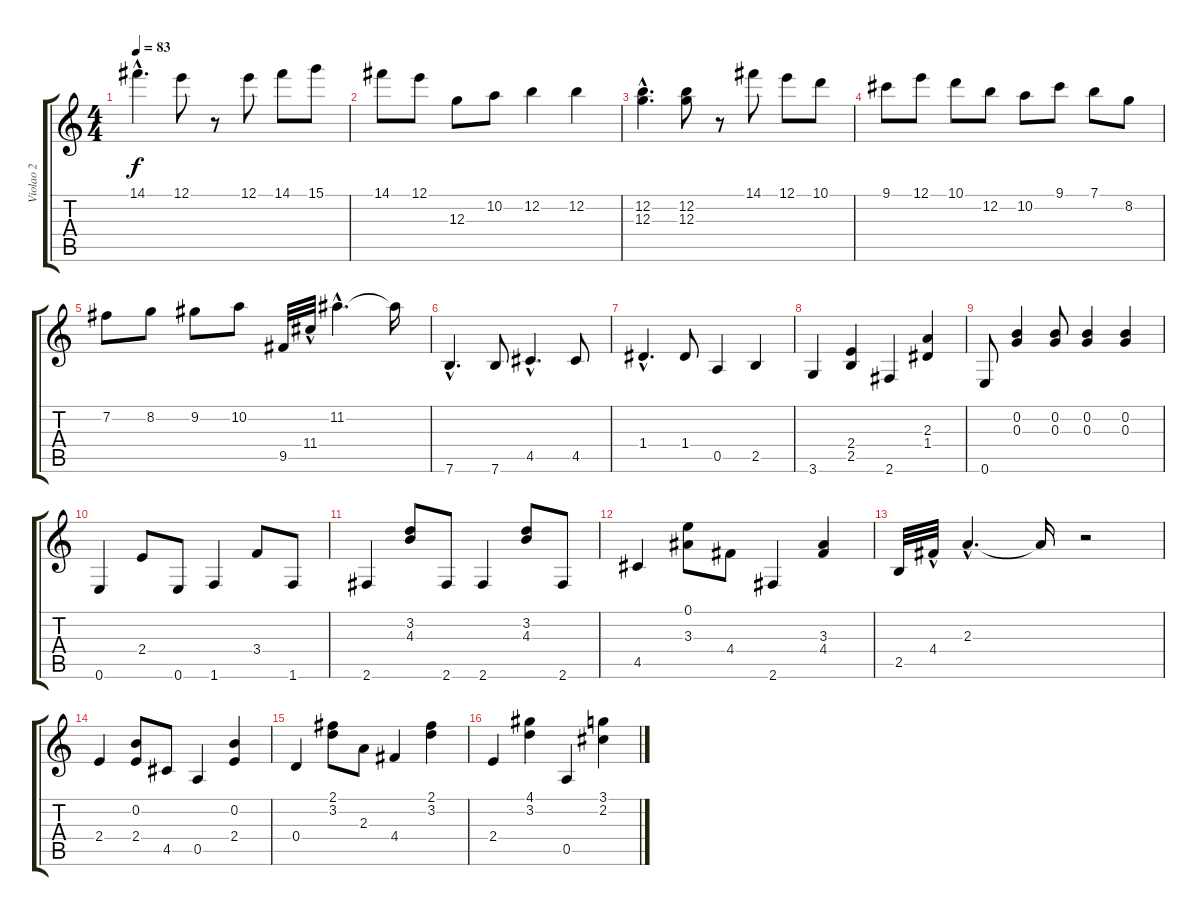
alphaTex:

\track ("Violao 2" "Violao 2") {instrument acousticguitarnylon}
\staff {score tabs}
\tuning (E4 B3 G3 D3 A2 E2) {hide}
\ts (4 4)
\tempo 83
\clef g2
\ks c
14.1{hac}.4{d dy f} 12.1.8 r.8 12.1.8 14.1.8 15.1.8 |
14.1.8 12.1.8 12.3.8 10.2.8 12.2.4 12.2.4 |
(12.2{hac} 12.3{hac}).4{d} (12.2 12.3).8 r.8 14.1.8 12.1.8 10.1.8 |
9.1.8 12.1.8 10.1.8 12.2.8 10.2.8 9.1.8 7.1.8 8.2.8 |
7.2.8 8.2.8 9.2.8 10.2.8 9.5.32 11.4{hac}.32 11.2{hac}.4{d} 11.2{t}.16 |
7.6{hac}.4{d} 7.6.8 4.5{hac}.4{d} 4.5.8 |
1.4{hac}.4{d} 1.4.8 0.5.4 2.5.4 |
3.6.4 (2.4 2.5).4 2.6.4 (2.3 1.4).4 |
0.6.8 (0.2 0.3).4 (0.2 0.3).8 (0.2 0.3).4 (0.2 0.3).4 |
0.6.4 2.4.8 0.6.8 1.6.4 3.4.8 1.6.8 |
2.6.4 (3.2 4.3).8 2.6.8 2.6.4 (3.2 4.3).8 2.6.8 |
4.5.4 (0.1 3.3).8 4.4.8 2.6.4 (3.3 4.4).4 |
2.5.32 4.4{hac}.32 2.3{hac}.4{d} 2.3{t}.16 r.2 |
2.4.4 (0.2 2.4).8 4.5.8 0.5.4 (0.2 2.4).4 |
0.4.4 (2.1 3.2).8 2.3.8 4.4.4 (2.1 3.2).4 |
2.4.4 (4.1 3.2).4 0.5.4 (3.1 2.2).4
